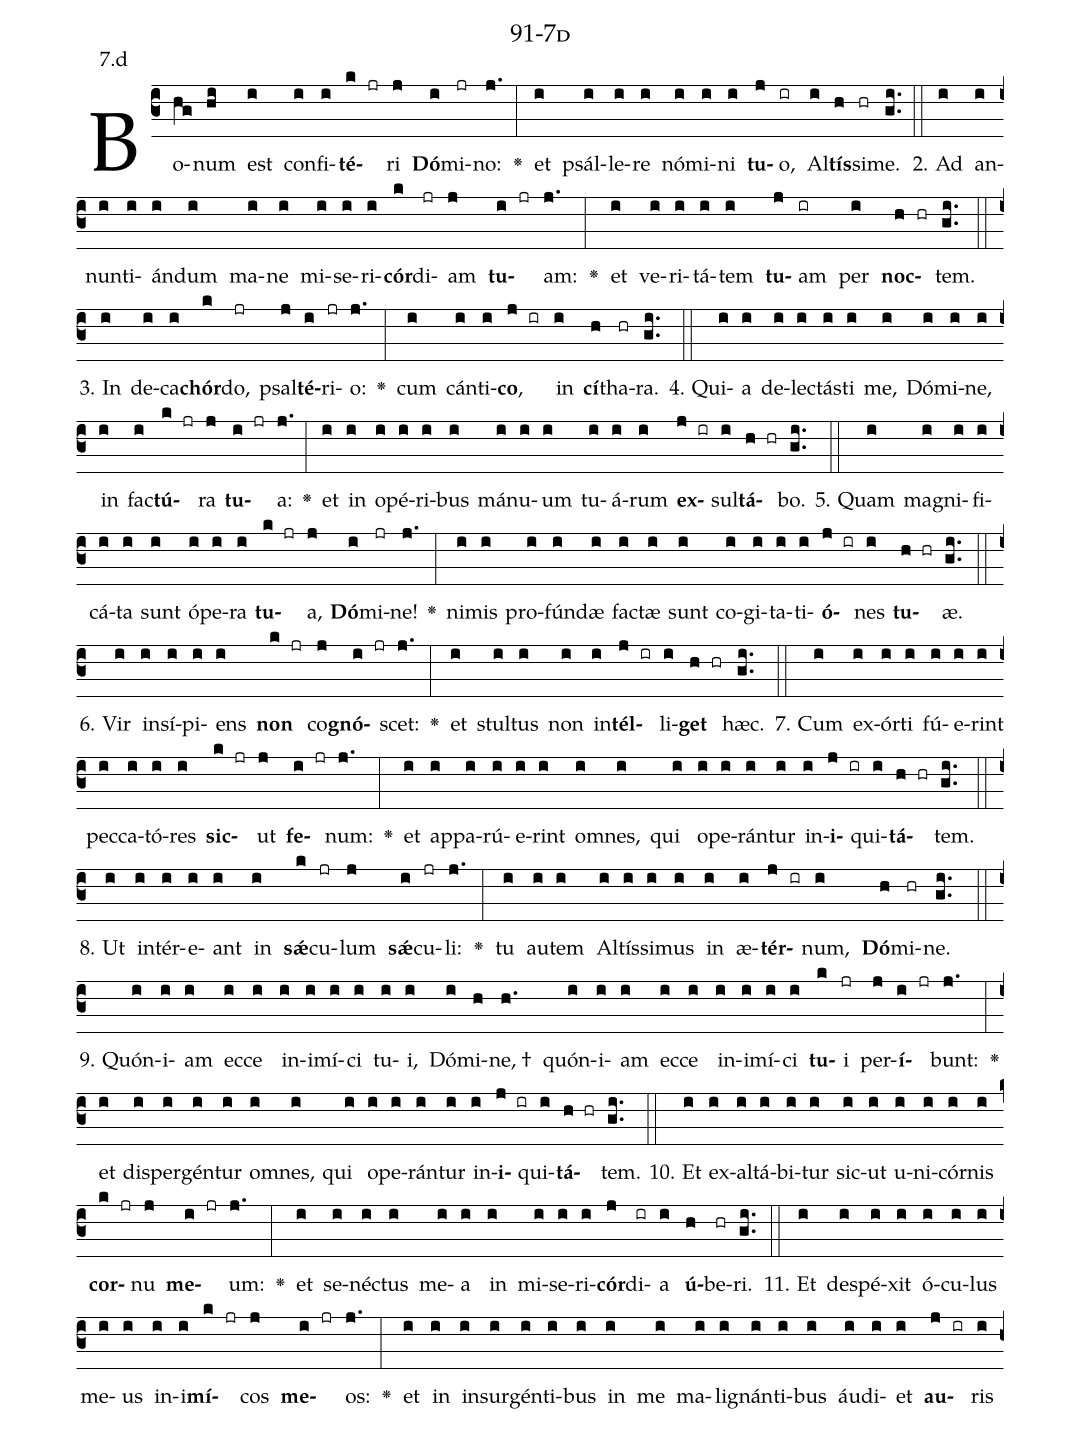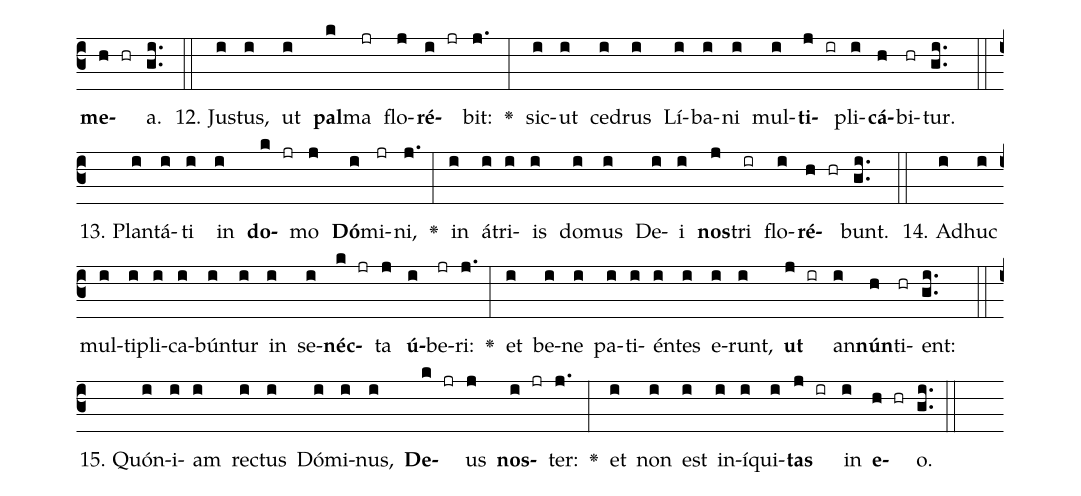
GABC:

name: 91-7d;
annotation: 7.d;
%%
(c3)Bo(hg)num(hi) est(i) con(i)fi(i)<b>té</b>(k jr)ri(j) <b>Dó</b>(i)mi(jr)no:(j.) <v>\greheightstar</v>(:) et(i) psál(i)le(i)re(i) nó(i)mi(i)ni(i) <b>tu</b>(j)o,(ir) Al(i)<b>tís</b>(h)si(hr)me.(gi..) (::)
2. Ad(i) an(i)nun(i)ti(i)án(i)dum(i) ma(i)ne(i) mi(i)se(i)ri(i)<b>cór</b>(k)di(jr)am(j) <b>tu</b>(i jr)am:(j.) <v>\greheightstar</v>(:) et(i) ve(i)ri(i)tá(i)tem(i) <b>tu</b>(j)am(ir) per(i) <b>noc</b>(h hr)tem.(gi..) (::)
3. In(i) de(i)ca(i)<b>chór</b>(k)do,(jr) psal(j)<b>té</b>(i)ri(jr)o:(j.) <v>\greheightstar</v>(:) cum(i) cán(i)ti(i)<b>co</b>,(j ir) in(i) <b>cí</b>(h)tha(hr)ra.(gi..) (::)
4. Qui(i)a(i) de(i)lec(i)tás(i)ti(i) me,(i) Dó(i)mi(i)ne,(i) in(i) fac(i)<b>tú</b>(k jr)ra(j) <b>tu</b>(i jr)a:(j.) <v>\greheightstar</v>(:) et(i) in(i) o(i)pé(i)ri(i)bus(i) má(i)nu(i)um(i) tu(i)á(i)rum(i) <b>ex</b>(j ir)sul(i)<b>tá</b>(h hr)bo.(gi..) (::)
5. Quam(i) ma(i)gni(i)fi(i)cá(i)ta(i) sunt(i) ó(i)pe(i)ra(i) <b>tu</b>(k jr)a,(j) <b>Dó</b>(i)mi(jr)ne!(j.) <v>\greheightstar</v>(:) ni(i)mis(i) pro(i)fún(i)dæ(i) fac(i)tæ(i) sunt(i) co(i)gi(i)ta(i)ti(i)<b>ó</b>(j ir)nes(i) <b>tu</b>(h hr)æ.(gi..) (::)
6. Vir(i) in(i)sí(i)pi(i)ens(i) <b>non</b>(k jr) co(j)<b>gnó</b>(i jr)scet:(j.) <v>\greheightstar</v>(:) et(i) stul(i)tus(i) non(i) in(i)<b>tél</b>(j ir)li(i)<b>get</b>(h hr) hæc.(gi..) (::)
7. Cum(i) ex(i)ór(i)ti(i) fú(i)e(i)rint(i) pec(i)ca(i)tó(i)res(i) <b>sic</b>(k jr)ut(j) <b>fe</b>(i jr)num:(j.) <v>\greheightstar</v>(:) et(i) ap(i)pa(i)rú(i)e(i)rint(i) om(i)nes,(i) qui(i) o(i)pe(i)rán(i)tur(i) in(i)<b>i</b>(j ir)qui(i)<b>tá</b>(h hr)tem.(gi..) (::)
8. Ut(i) in(i)tér(i)e(i)ant(i) in(i) <b>sǽ</b>(k)cu(jr)lum(j) <b>sǽ</b>(i)cu(jr)li:(j.) <v>\greheightstar</v>(:) tu(i) au(i)tem(i) Al(i)tís(i)si(i)mus(i) in(i) æ(i)<b>tér</b>(j ir)num,(i) <b>Dó</b>(h)mi(hr)ne.(gi..) (::)
9. Quón(i)i(i)am(i) ec(i)ce(i) in(i)i(i)mí(i)ci(i) tu(i)i,(i) Dó(i)mi(h)ne, †(h.) quón(i)i(i)am(i) ec(i)ce(i) in(i)i(i)mí(i)ci(i) <b>tu</b>(k)i(jr) per(j)<b>í</b>(i jr)bunt:(j.) <v>\greheightstar</v>(:) et(i) di(i)sper(i)gén(i)tur(i) om(i)nes,(i) qui(i) o(i)pe(i)rán(i)tur(i) in(i)<b>i</b>(j ir)qui(i)<b>tá</b>(h hr)tem.(gi..) (::)
10. Et(i) ex(i)al(i)tá(i)bi(i)tur(i) sic(i)ut(i) u(i)ni(i)cór(i)nis(i) <b>cor</b>(k jr)nu(j) <b>me</b>(i jr)um:(j.) <v>\greheightstar</v>(:) et(i) se(i)néc(i)tus(i) me(i)a(i) in(i) mi(i)se(i)ri(i)<b>cór</b>(j)di(ir)a(i) <b>ú</b>(h)be(hr)ri.(gi..) (::)
11. Et(i) de(i)spé(i)xit(i) ó(i)cu(i)lus(i) me(i)us(i) in(i)i(i)<b>mí</b>(k jr)cos(j) <b>me</b>(i jr)os:(j.) <v>\greheightstar</v>(:) et(i) in(i) in(i)sur(i)gén(i)ti(i)bus(i) in(i) me(i) ma(i)li(i)gnán(i)ti(i)bus(i) áu(i)di(i)et(i) <b>au</b>(j ir)ris(i) <b>me</b>(h hr)a.(gi..) (::)
12. Jus(i)tus,(i) ut(i) <b>pal</b>(k)ma(jr) flo(j)<b>ré</b>(i jr)bit:(j.) <v>\greheightstar</v>(:) sic(i)ut(i) ce(i)drus(i) Lí(i)ba(i)ni(i) mul(i)<b>ti</b>(j ir)pli(i)<b>cá</b>(h)bi(hr)tur.(gi..) (::)
13. Plan(i)tá(i)ti(i) in(i) <b>do</b>(k jr)mo(j) <b>Dó</b>(i)mi(jr)ni,(j.) <v>\greheightstar</v>(:) in(i) á(i)tri(i)is(i) do(i)mus(i) De(i)i(i) <b>nos</b>(j)tri(ir) flo(i)<b>ré</b>(h hr)bunt.(gi..) (::)
14. Ad(i)huc(i) mul(i)ti(i)pli(i)ca(i)bún(i)tur(i) in(i) se(i)<b>néc</b>(k jr)ta(j) <b>ú</b>(i)be(jr)ri:(j.) <v>\greheightstar</v>(:) et(i) be(i)ne(i) pa(i)ti(i)én(i)tes(i) e(i)runt,(i) <b>ut</b>(j ir) an(i)<b>nún</b>(h)ti(hr)ent:(gi..) (::)
15. Quón(i)i(i)am(i) rec(i)tus(i) Dó(i)mi(i)nus,(i) <b>De</b>(k jr)us(j) <b>nos</b>(i jr)ter:(j.) <v>\greheightstar</v>(:) et(i) non(i) est(i) in(i)í(i)qui(i)<b>tas</b>(j ir) in(i) <b>e</b>(h hr)o.(gi..) (::)
